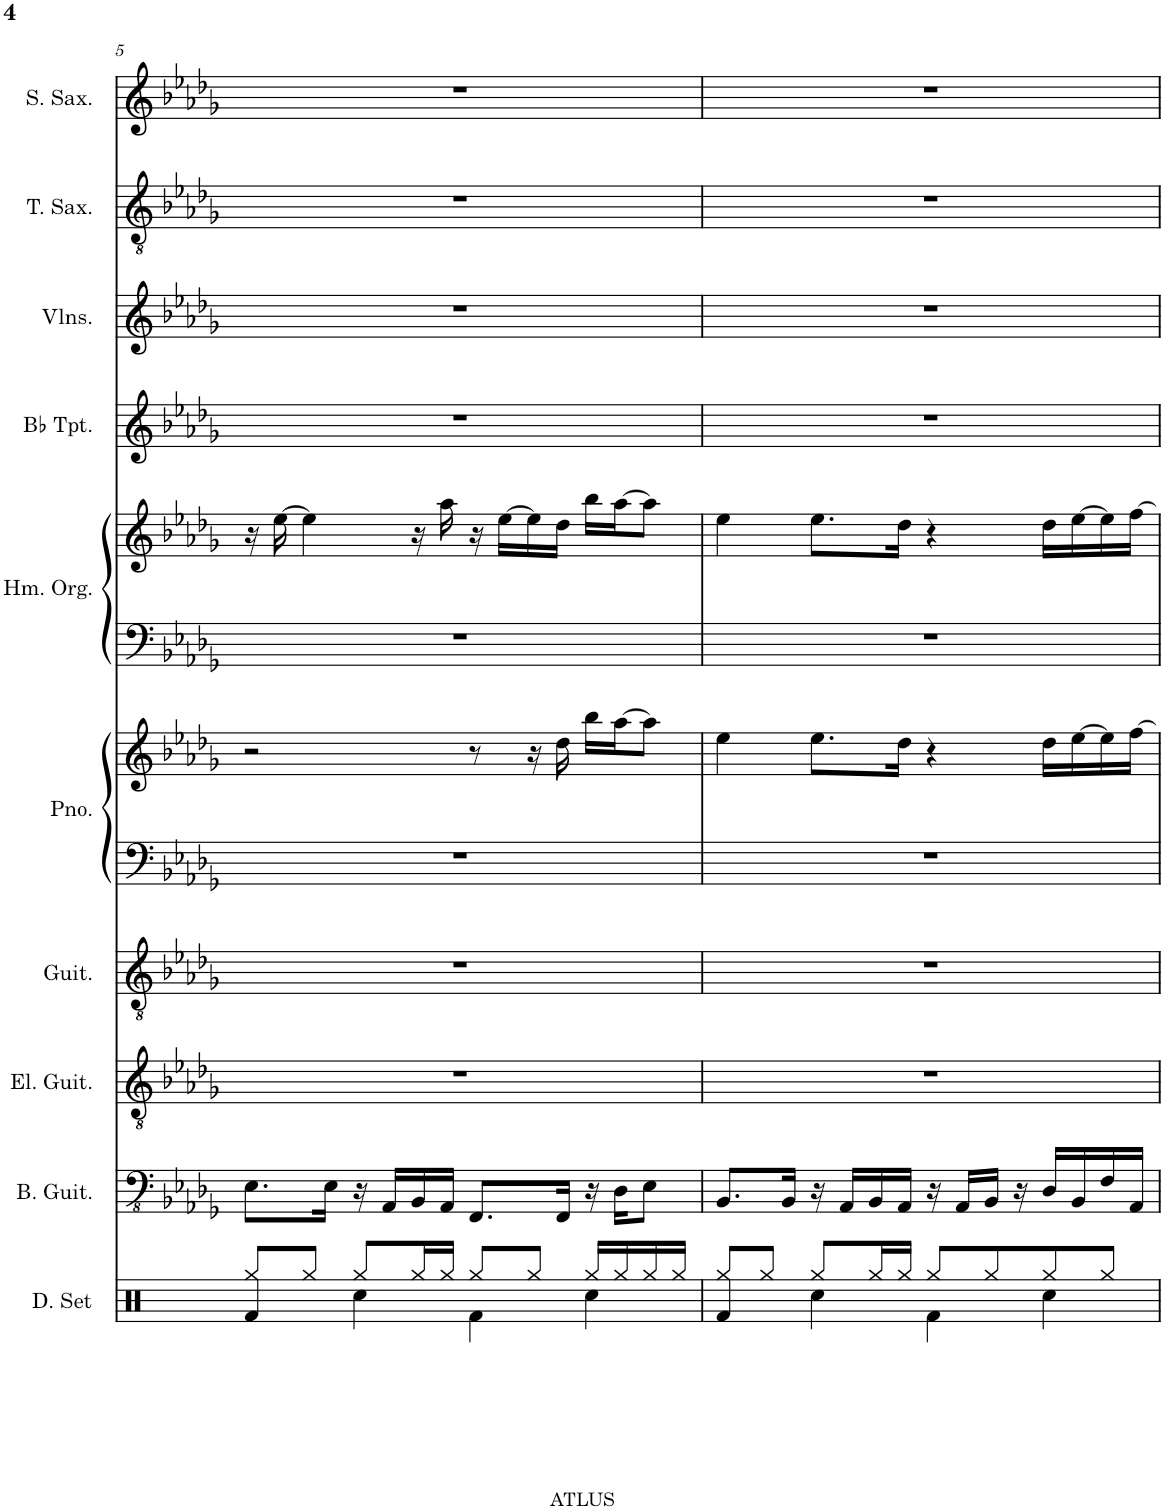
**kern	**kern	**kern	**kern	**kern	**kern	**kern	**kern	**kern	**kern	**kern	**kern
*part10	*part9	*part8	*part7	*part6	*part6	*part5	*part5	*part4	*part3	*part2	*part1
*staff12	*staff11	*staff10	*staff9	*staff8	*staff7	*staff6	*staff5	*staff4	*staff3	*staff2	*staff1
*I"Drumset	*I"Bass Guitar	*I"Electric Guitar	*I"Acoustic Guitar	*I"Piano	*	*I"Hammond Organ	*	*I"Bb Trumpet	*I"Violins	*I"Tenor Saxophone	*I"Soprano Saxophone
*I'D. Set	*I'B. Guit.	*I'El. Guit.	*I'Guit.	*I'Pno.	*	*I'Hm. Org.	*	*I'Bb Tpt.	*I'Vlns.	*I'T. Sax.	*I'S. Sax.
!!LO:PB:g=z
*clefX	*clefFv4	*clefGv2	*clefGv2	*clefF4	*clefG2	*clefF4	*clefG2	*clefG2	*clefG2	*clefGv2	*clefG2
*	*	*	*	*	*	*	*	*Trd1c2	*	*Trd8c14	*Trd1c2
*k[]	*k[b-e-a-d-g-]	*k[b-e-a-d-g-]	*k[b-e-a-d-g-]	*k[b-e-a-d-g-]	*k[b-e-a-d-g-]	*k[b-e-a-d-g-]	*k[b-e-a-d-g-]	*k[b-e-a-d-g-]	*k[b-e-a-d-g-]	*k[b-e-a-d-g-]	*k[b-e-a-d-g-]
*M4/4	*M4/4	*M4/4	*M4/4	*M4/4	*M4/4	*M4/4	*M4/4	*M4/4	*M4/4	*M4/4	*M4/4
=5	=5	=5	=5	=5	=5	=5	=5	=5	=5	=5	=5
*^	*	*	*	*	*	*	*	*	*	*	*
4Rf/	8Rgg/L	8.EE-\L	1r	1r	1r	2r	1r	16r	1r	1r	1r	1r
.	.	.	.	.	.	.	.	[16ee-\	.	.	.	.
.	8Rgg/J	.	.	.	.	.	.	4ee-\]	.	.	.	.
.	.	16EE-\Jk	.	.	.	.	.	.	.	.	.	.
8Rgg/L	4Rcc\	16r	.	.	.	.	.	.	.	.	.	.
.	.	16AAA-/LL	.	.	.	.	.	.	.	.	.	.
16Rgg/L	.	16BBB-/	.	.	.	.	.	16r	.	.	.	.
16Rgg/JJ	.	16AAA-/JJ	.	.	.	.	.	16aa-\	.	.	.	.
8Rgg/L	4Rf\	8.FFF/L	.	.	.	8r	.	16r	.	.	.	.
.	.	.	.	.	.	.	.	[16ee-\LL	.	.	.	.
8Rgg/J	.	.	.	.	.	16r	.	16ee-\]	.	.	.	.
.	.	16FFF/Jk	.	.	.	16dd-\	.	16dd-\JJ	.	.	.	.
16Rgg/LL	4Rcc\	16r	.	.	.	16bb-\LL	.	16bb-\LL	.	.	.	.
16Rgg/	.	16DD-\KL	.	.	.	[16aa-\J	.	[16aa-\J	.	.	.	.
16Rgg/	.	8EE-\J	.	.	.	8aa-\J]	.	8aa-\J]	.	.	.	.
16Rgg/JJ	.	.	.	.	.	.	.	.	.	.	.	.
=6	=6	=6	=6	=6	=6	=6	=6	=6	=6	=6	=6	=6
4Rf/	8Rgg/L	8.BBB-/L	1r	1r	1r	4ee-\	1r	4ee-\	1r	1r	1r	1r
.	8Rgg/J	.	.	.	.	.	.	.	.	.	.	.
.	.	16BBB-/Jk	.	.	.	.	.	.	.	.	.	.
8Rgg/L	4Rcc\	16r	.	.	.	8.ee-\L	.	8.ee-\L	.	.	.	.
.	.	16AAA-/LL	.	.	.	.	.	.	.	.	.	.
16Rgg/L	.	16BBB-/	.	.	.	.	.	.	.	.	.	.
16Rgg/JJ	.	16AAA-/JJ	.	.	.	16dd-\Jk	.	16dd-\Jk	.	.	.	.
8Rgg/L	4Rf\	16r	.	.	.	4r	.	4r	.	.	.	.
.	.	16AAA-/LL	.	.	.	.	.	.	.	.	.	.
8Rgg/	.	16BBB-/JJ	.	.	.	.	.	.	.	.	.	.
.	.	16r	.	.	.	.	.	.	.	.	.	.
8Rgg/	4Rcc\	16DD-/LL	.	.	.	16dd-\LL	.	16dd-\LL	.	.	.	.
.	.	16BBB-/	.	.	.	[16ee-\	.	[16ee-\	.	.	.	.
8Rgg/J	.	16FF/	.	.	.	16ee-\]	.	16ee-\]	.	.	.	.
.	.	16AAA-/JJ	.	.	.	[16ff\JJ	.	[16ff\JJ	.	.	.	.
*v	*v	*	*	*	*	*	*	*	*	*	*	*
=	=	=	=	=	=	=	=	=	=	=	=
*-	*-	*-	*-	*-	*-	*-	*-	*-	*-	*-	*-
